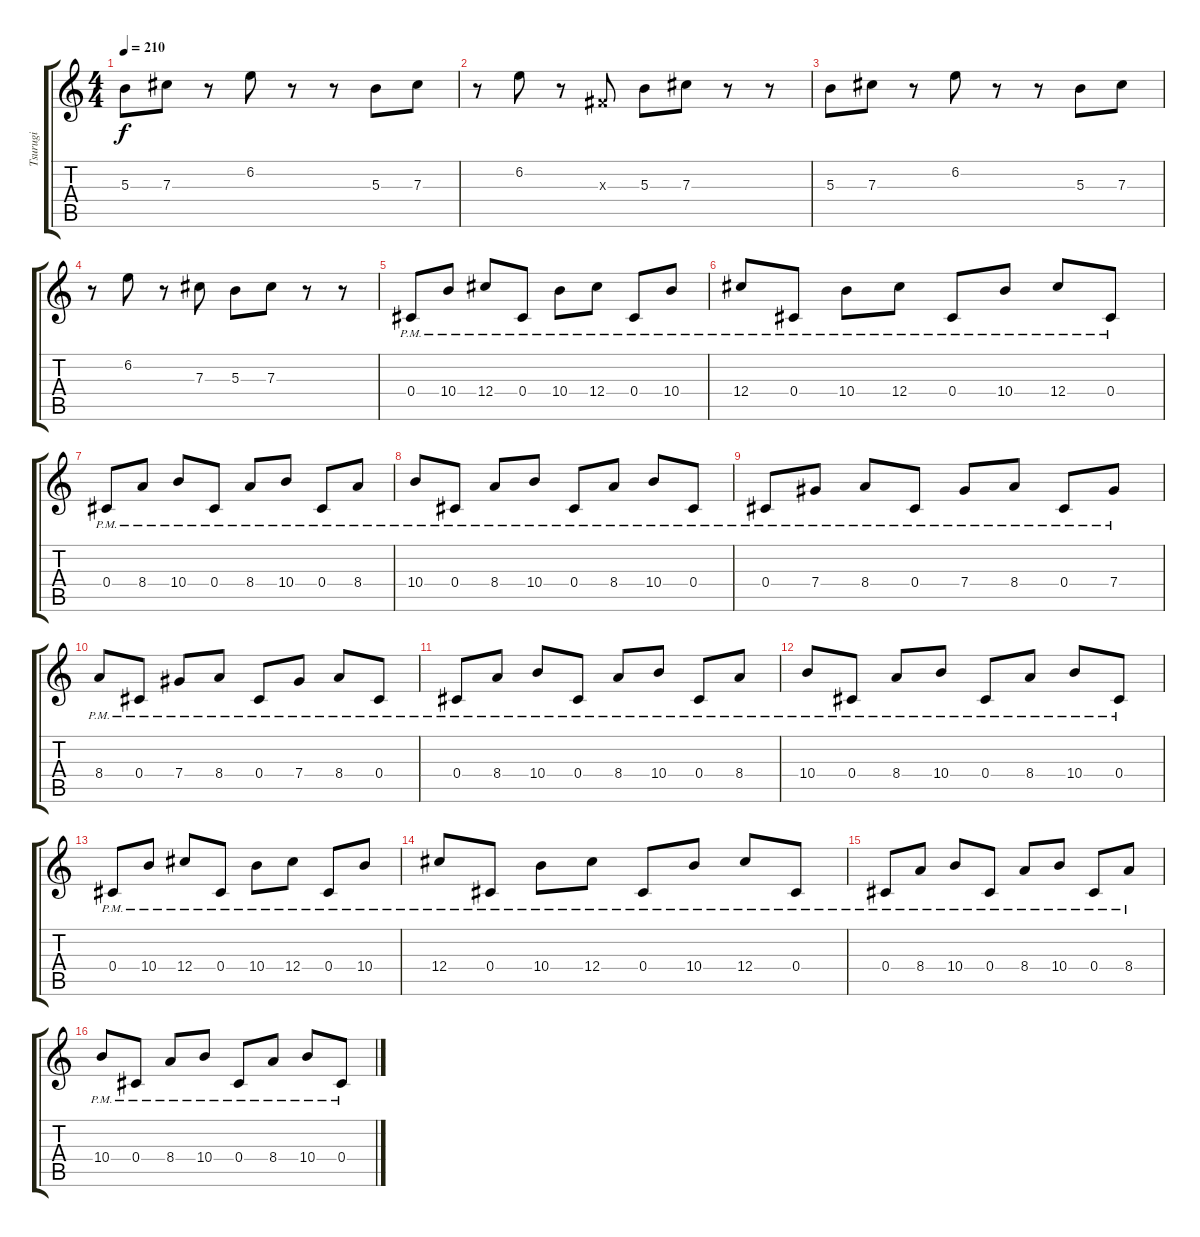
\track ("Tsurugi" "Tsurugi") {instrument distortionguitar}
\staff {score tabs}
\tuning (Eb4 Bb3 Gb3 Db3 Ab2 Db2) {hide}
\ts (4 4)
\tempo 210
\clef g2
\ks c
5.3.8{dy f} 7.3.8 r.8 6.2.8 r.8 r.8 5.3.8 7.3.8 |
r.8 6.2.8 r.8 0.3{x}.8 5.3.8 7.3.8 r.8 r.8 |
5.3.8 7.3.8 r.8 6.2.8 r.8 r.8 5.3.8 7.3.8 |
r.8 6.2.8 r.8 7.3.8 5.3.8 7.3.8 r.8 r.8 |
0.4{pm}.8 10.4{pm}.8 12.4{pm}.8 0.4{pm}.8 10.4{pm}.8 12.4{pm}.8 0.4{pm}.8 10.4{pm}.8 |
12.4{pm}.8 0.4{pm}.8 10.4{pm}.8 12.4{pm}.8 0.4{pm}.8 10.4{pm}.8 12.4{pm}.8 0.4{pm}.8 |
0.4{pm}.8 8.4{pm}.8 10.4{pm}.8 0.4{pm}.8 8.4{pm}.8 10.4{pm}.8 0.4{pm}.8 8.4{pm}.8 |
10.4{pm}.8 0.4{pm}.8 8.4{pm}.8 10.4{pm}.8 0.4{pm}.8 8.4{pm}.8 10.4{pm}.8 0.4{pm}.8 |
0.4{pm}.8 7.4{pm}.8 8.4{pm}.8 0.4{pm}.8 7.4{pm}.8 8.4{pm}.8 0.4{pm}.8 7.4{pm}.8 |
8.4{pm}.8 0.4{pm}.8 7.4{pm}.8 8.4{pm}.8 0.4{pm}.8 7.4{pm}.8 8.4{pm}.8 0.4{pm}.8 |
0.4{pm}.8 8.4{pm}.8 10.4{pm}.8 0.4{pm}.8 8.4{pm}.8 10.4{pm}.8 0.4{pm}.8 8.4{pm}.8 |
10.4{pm}.8 0.4{pm}.8 8.4{pm}.8 10.4{pm}.8 0.4{pm}.8 8.4{pm}.8 10.4{pm}.8 0.4{pm}.8 |
0.4{pm}.8 10.4{pm}.8 12.4{pm}.8 0.4{pm}.8 10.4{pm}.8 12.4{pm}.8 0.4{pm}.8 10.4{pm}.8 |
12.4{pm}.8 0.4{pm}.8 10.4{pm}.8 12.4{pm}.8 0.4{pm}.8 10.4{pm}.8 12.4{pm}.8 0.4{pm}.8 |
0.4{pm}.8 8.4{pm}.8 10.4{pm}.8 0.4{pm}.8 8.4{pm}.8 10.4{pm}.8 0.4{pm}.8 8.4{pm}.8 |
10.4{pm}.8 0.4{pm}.8 8.4{pm}.8 10.4{pm}.8 0.4{pm}.8 8.4{pm}.8 10.4{pm}.8 0.4{pm}.8
